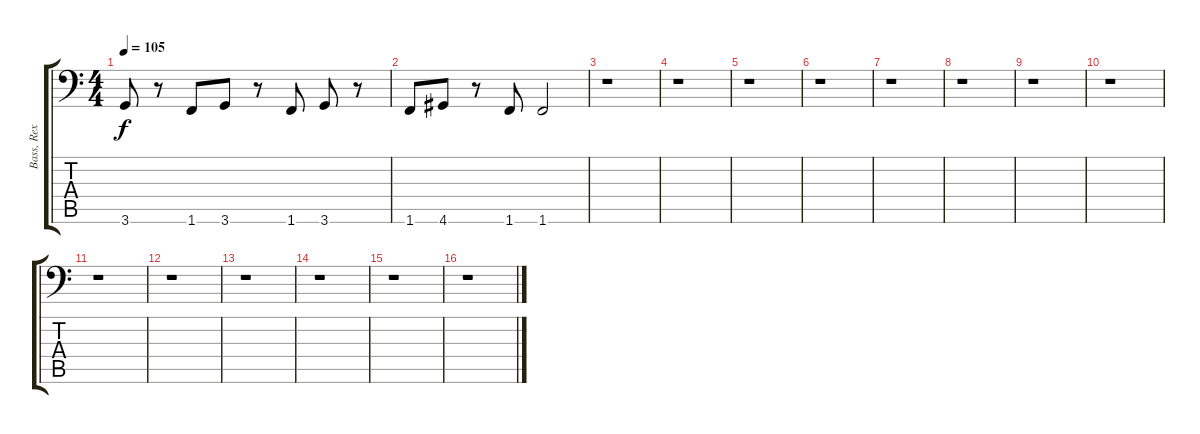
\track ("Bass, Rex" "Bass, Rex") {instrument electricbasspick}
\staff {score tabs}
\tuning (E3 B2 G2 D2 A1 E1) {hide}
\ts (4 4)
\tempo 105
\clef f4
\ks c
3.6.8{dy f} r.8 1.6.8 3.6.8 r.8 1.6.8 3.6.8 r.8 |
1.6.8 4.6.8 r.8 1.6.8 1.6.2 |
r.1 |
r.1 |
r.1 |
r.1 |
r.1 |
r.1 |
r.1 |
r.1 |
r.1 |
r.1 |
r.1 |
r.1 |
r.1 |
r.1
